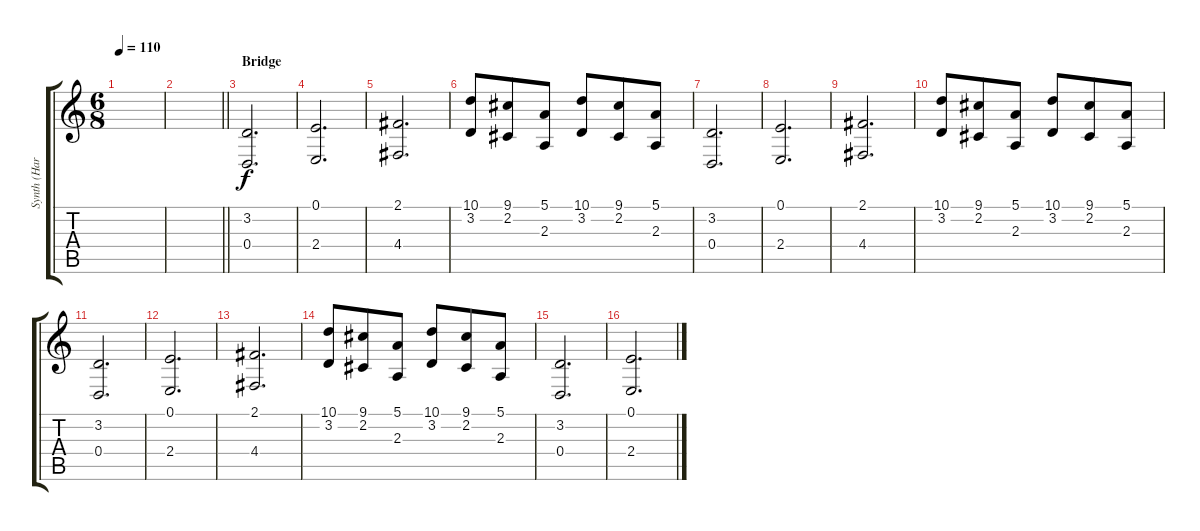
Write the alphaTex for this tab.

\track ("Synth (Harmonics)" "Synth (Har") {instrument pad8sweep}
\staff {score tabs}
\tuning (E4 B3 G3 D3 A2 E2) {hide}
\ts (6 8)
\tempo 110
\clef g2
\ks c
|
\barLineRight lightlight
|
\section ("" "Bridge")
(3.2 0.4).2{d} |
(0.1 2.4).2{d} |
(2.1 4.4).2{d} |
(10.1 3.2).8 (9.1 2.2).8 (5.1 2.3).8 (10.1 3.2).8 (9.1 2.2).8 (5.1 2.3).8 |
(3.2 0.4).2{d} |
(0.1 2.4).2{d} |
(2.1 4.4).2{d} |
(10.1 3.2).8 (9.1 2.2).8 (5.1 2.3).8 (10.1 3.2).8 (9.1 2.2).8 (5.1 2.3).8 |
(3.2 0.4).2{d} |
(0.1 2.4).2{d} |
(2.1 4.4).2{d} |
(10.1 3.2).8 (9.1 2.2).8 (5.1 2.3).8 (10.1 3.2).8 (9.1 2.2).8 (5.1 2.3).8 |
(3.2 0.4).2{d} |
(0.1 2.4).2{d}
